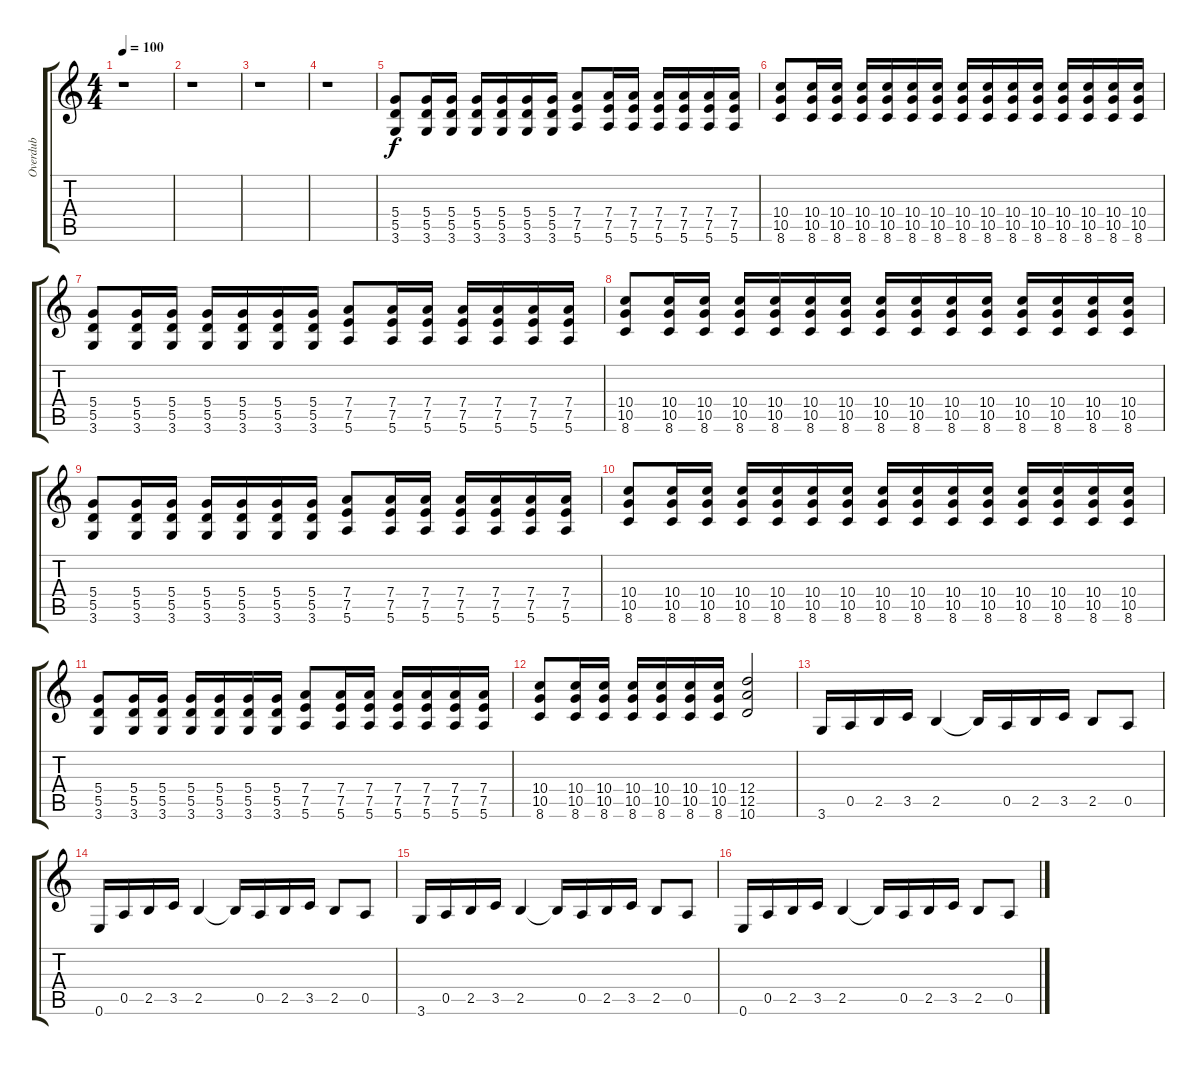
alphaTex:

\track ("Overdub" "Overdub") {instrument electricbasspick}
\staff {score tabs}
\tuning (E4 B3 G3 D3 A2 E2) {hide}
\ts (4 4)
\tempo 100
\clef g2
\ks c
r.1{dy f instrument electricbasspick} |
r.1 |
r.1 |
r.1 |
(5.4 5.5 3.6).8 (5.4 5.5 3.6).16 (5.4 5.5 3.6).16 (5.4 5.5 3.6).16 (5.4 5.5 3.6).16 (5.4 5.5 3.6).16 (5.4 5.5 3.6).16 (7.4 7.5 5.6).8 (7.4 7.5 5.6).16 (7.4 7.5 5.6).16 (7.4 7.5 5.6).16 (7.4 7.5 5.6).16 (7.4 7.5 5.6).16 (7.4 7.5 5.6).16 |
(10.4 10.5 8.6).8 (10.4 10.5 8.6).16 (10.4 10.5 8.6).16 (10.4 10.5 8.6).16 (10.4 10.5 8.6).16 (10.4 10.5 8.6).16 (10.4 10.5 8.6).16 (10.4 10.5 8.6).16 (10.4 10.5 8.6).16 (10.4 10.5 8.6).16 (10.4 10.5 8.6).16 (10.4 10.5 8.6).16 (10.4 10.5 8.6).16 (10.4 10.5 8.6).16 (10.4 10.5 8.6).16 |
(5.4 5.5 3.6).8 (5.4 5.5 3.6).16 (5.4 5.5 3.6).16 (5.4 5.5 3.6).16 (5.4 5.5 3.6).16 (5.4 5.5 3.6).16 (5.4 5.5 3.6).16 (7.4 7.5 5.6).8 (7.4 7.5 5.6).16 (7.4 7.5 5.6).16 (7.4 7.5 5.6).16 (7.4 7.5 5.6).16 (7.4 7.5 5.6).16 (7.4 7.5 5.6).16 |
(10.4 10.5 8.6).8 (10.4 10.5 8.6).16 (10.4 10.5 8.6).16 (10.4 10.5 8.6).16 (10.4 10.5 8.6).16 (10.4 10.5 8.6).16 (10.4 10.5 8.6).16 (10.4 10.5 8.6).16 (10.4 10.5 8.6).16 (10.4 10.5 8.6).16 (10.4 10.5 8.6).16 (10.4 10.5 8.6).16 (10.4 10.5 8.6).16 (10.4 10.5 8.6).16 (10.4 10.5 8.6).16 |
(5.4 5.5 3.6).8 (5.4 5.5 3.6).16 (5.4 5.5 3.6).16 (5.4 5.5 3.6).16 (5.4 5.5 3.6).16 (5.4 5.5 3.6).16 (5.4 5.5 3.6).16 (7.4 7.5 5.6).8 (7.4 7.5 5.6).16 (7.4 7.5 5.6).16 (7.4 7.5 5.6).16 (7.4 7.5 5.6).16 (7.4 7.5 5.6).16 (7.4 7.5 5.6).16 |
(10.4 10.5 8.6).8 (10.4 10.5 8.6).16 (10.4 10.5 8.6).16 (10.4 10.5 8.6).16 (10.4 10.5 8.6).16 (10.4 10.5 8.6).16 (10.4 10.5 8.6).16 (10.4 10.5 8.6).16 (10.4 10.5 8.6).16 (10.4 10.5 8.6).16 (10.4 10.5 8.6).16 (10.4 10.5 8.6).16 (10.4 10.5 8.6).16 (10.4 10.5 8.6).16 (10.4 10.5 8.6).16 |
(5.4 5.5 3.6).8 (5.4 5.5 3.6).16 (5.4 5.5 3.6).16 (5.4 5.5 3.6).16 (5.4 5.5 3.6).16 (5.4 5.5 3.6).16 (5.4 5.5 3.6).16 (7.4 7.5 5.6).8 (7.4 7.5 5.6).16 (7.4 7.5 5.6).16 (7.4 7.5 5.6).16 (7.4 7.5 5.6).16 (7.4 7.5 5.6).16 (7.4 7.5 5.6).16 |
(10.4 10.5 8.6).8 (10.4 10.5 8.6).16 (10.4 10.5 8.6).16 (10.4 10.5 8.6).16 (10.4 10.5 8.6).16 (10.4 10.5 8.6).16 (10.4 10.5 8.6).16 (12.4 12.5 10.6).2 |
3.6.16 0.5.16 2.5.16 3.5.16 2.5.4 2.5{t}.16 0.5.16 2.5.16 3.5.16 2.5.8 0.5.8 |
0.6.16 0.5.16 2.5.16 3.5.16 2.5.4 2.5{t}.16 0.5.16 2.5.16 3.5.16 2.5.8 0.5.8 |
3.6.16 0.5.16 2.5.16 3.5.16 2.5.4 2.5{t}.16 0.5.16 2.5.16 3.5.16 2.5.8 0.5.8 |
0.6.16 0.5.16 2.5.16 3.5.16 2.5.4 2.5{t}.16 0.5.16 2.5.16 3.5.16 2.5.8 0.5.8
